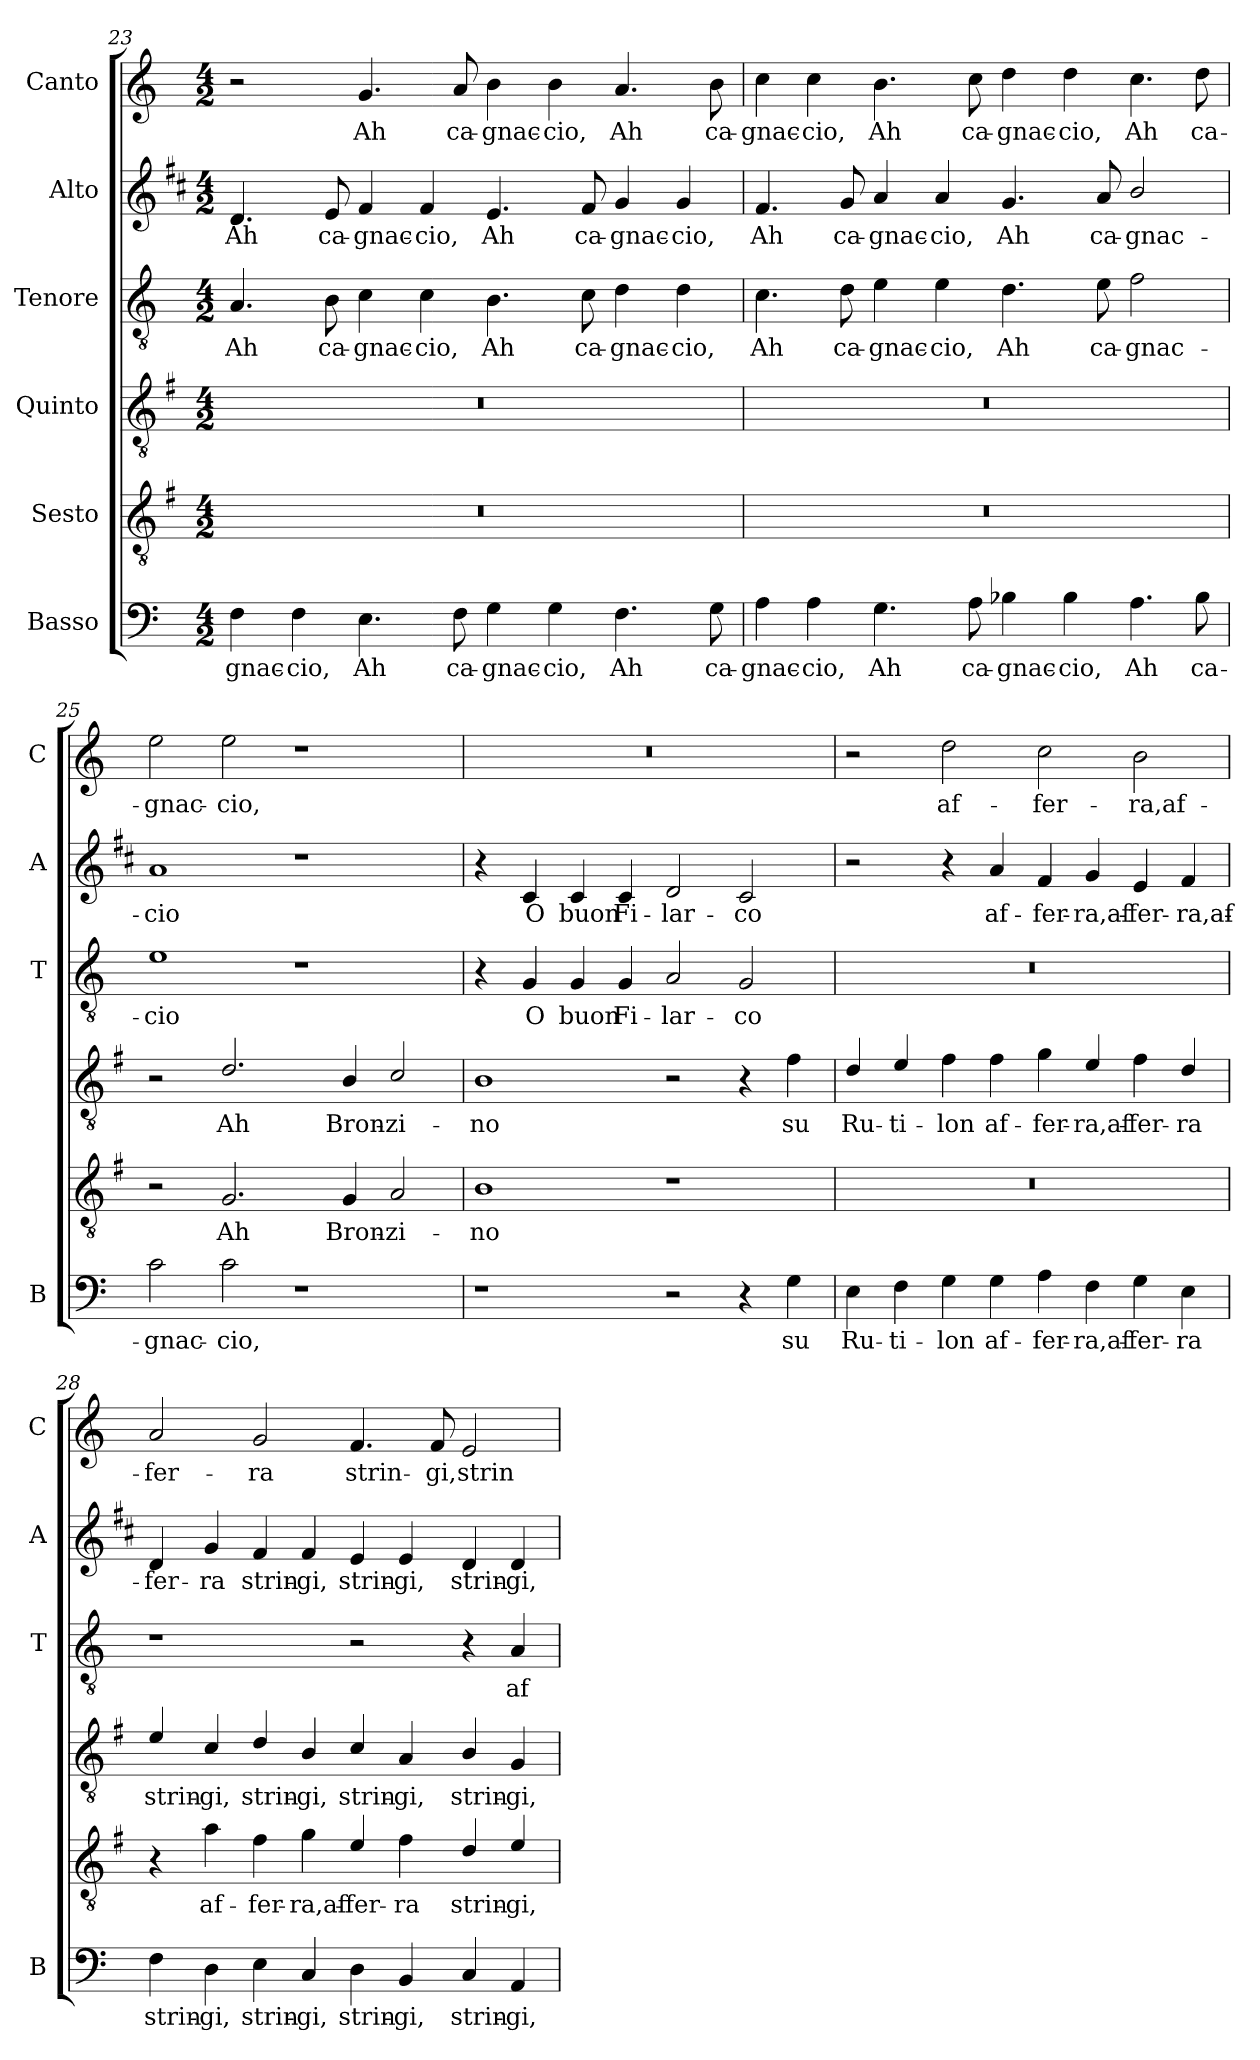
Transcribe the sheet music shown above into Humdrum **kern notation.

**kern	**text	**kern	**text	**kern	**text	**kern	**text	**kern	**text	**kern	**text
*part6	*part6	*part5	*part5	*part4	*part4	*part3	*part3	*part2	*part2	*part1	*part1
*staff6	*staff6	*staff5	*staff5	*staff4	*staff4	*staff3	*staff3	*staff2	*staff2	*staff1	*staff1
*I"Basso	*	*I"Sesto	*	*I"Quinto	*	*I"Tenore	*	*I"Alto	*	*I"Canto	*
*I'B	*	*	*	*	*	*I'T	*	*I'A	*	*I'C	*
*clefF4	*	*clefGv2	*	*clefGv2	*	*clefGv2	*	*clefG2	*	*clefG2	*
*	*	*ITrd4c7	*	*ITrd4c7	*	*	*	*ITrd1c2	*	*	*
*k[]	*	*k[]	*	*k[]	*	*k[]	*	*k[]	*	*k[]	*
*C:	*	*C:	*	*C:	*	*C:	*	*C:	*	*C:	*
*M4/2	*	*M4/2	*	*M4/2	*	*M4/2	*	*M4/2	*	*M4/2	*
=23	=23	=23	=23	=23	=23	=23	=23	=23	=23	=23	=23
!	!LO:LY:b	!	!	!	!	!	!LO:LY:b	!	!LO:LY:b	!	!
4F\	-gnac-	0r	.	0r	.	4.A/	Ah	4.c/	Ah	2r	.
!	!LO:LY:b	!	!	!	!	!	!	!	!	!	!
4F\	-cio,	.	.	.	.	.	.	.	.	.	.
!	!	!	!	!	!	!	!LO:LY:b	!	!LO:LY:b	!	!
.	.	.	.	.	.	8B\	ca-	8d/	ca-	.	.
!	!LO:LY:b	!	!	!	!	!	!LO:LY:b	!	!LO:LY:b	!	!LO:LY:b
4.E\	Ah	.	.	.	.	4c\	-gnac-	4e/	-gnac-	4.g/	Ah
!	!	!	!	!	!	!	!LO:LY:b	!	!LO:LY:b	!	!
.	.	.	.	.	.	4c\	-cio,	4e/	-cio,	.	.
!	!LO:LY:b	!	!	!	!	!	!	!	!	!	!LO:LY:b
8F\	ca-	.	.	.	.	.	.	.	.	8a/	ca-
!	!LO:LY:b	!	!	!	!	!	!LO:LY:b	!	!LO:LY:b	!	!LO:LY:b
4G\	-gnac-	.	.	.	.	4.B\	Ah	4.d/	Ah	4b\	-gnac-
!	!LO:LY:b	!	!	!	!	!	!	!	!	!	!LO:LY:b
4G\	-cio,	.	.	.	.	.	.	.	.	4b\	-cio,
!	!	!	!	!	!	!	!LO:LY:b	!	!LO:LY:b	!	!
.	.	.	.	.	.	8c\	ca-	8e/	ca-	.	.
!	!LO:LY:b	!	!	!	!	!	!LO:LY:b	!	!LO:LY:b	!	!LO:LY:b
4.F\	Ah	.	.	.	.	4d\	-gnac-	4f/	-gnac-	4.a/	Ah
!	!	!	!	!	!	!	!LO:LY:b	!	!LO:LY:b	!	!
.	.	.	.	.	.	4d\	-cio,	4f/	-cio,	.	.
!	!LO:LY:b	!	!	!	!	!	!	!	!	!	!LO:LY:b
8G\	ca-	.	.	.	.	.	.	.	.	8b\	ca-
=24	=24	=24	=24	=24	=24	=24	=24	=24	=24	=24	=24
!	!LO:LY:b	!	!	!	!	!	!LO:LY:b	!	!LO:LY:b	!	!LO:LY:b
4A\	-gnac-	0r	.	0r	.	4.c\	Ah	4.e/	Ah	4cc\	-gnac-
!	!LO:LY:b	!	!	!	!	!	!	!	!	!	!LO:LY:b
4A\	-cio,	.	.	.	.	.	.	.	.	4cc\	-cio,
!	!	!	!	!	!	!	!LO:LY:b	!	!LO:LY:b	!	!
.	.	.	.	.	.	8d\	ca-	8f/	ca-	.	.
!	!LO:LY:b	!	!	!	!	!	!LO:LY:b	!	!LO:LY:b	!	!LO:LY:b
4.G\	Ah	.	.	.	.	4e\	-gnac-	4g/	-gnac-	4.b\	Ah
!	!	!	!	!	!	!	!LO:LY:b	!	!LO:LY:b	!	!
.	.	.	.	.	.	4e\	-cio,	4g/	-cio,	.	.
!	!LO:LY:b	!	!	!	!	!	!	!	!	!	!LO:LY:b
8A\	ca-	.	.	.	.	.	.	.	.	8cc\	ca-
!	!LO:LY:b	!	!	!	!	!	!LO:LY:b	!	!LO:LY:b	!	!LO:LY:b
4B-X\	-gnac-	.	.	.	.	4.d\	Ah	4.f/	Ah	4dd\	-gnac-
!	!LO:LY:b	!	!	!	!	!	!	!	!	!	!LO:LY:b
4B-\	-cio,	.	.	.	.	.	.	.	.	4dd\	-cio,
!	!	!	!	!	!	!	!LO:LY:b	!	!LO:LY:b	!	!
.	.	.	.	.	.	8e\	ca-	8g/	ca-	.	.
!	!LO:LY:b	!	!	!	!	!	!LO:LY:b	!	!LO:LY:b	!	!LO:LY:b
4.A\	Ah	.	.	.	.	2f\	-gnac-	2a/	-gnac-	4.cc\	Ah
!	!LO:LY:b	!	!	!	!	!	!	!	!	!	!LO:LY:b
8B-\	ca-	.	.	.	.	.	.	.	.	8dd\	ca-
!!LO:PB:g=z
=25	=25	=25	=25	=25	=25	=25	=25	=25	=25	=25	=25
!	!LO:LY:b	!	!	!	!	!	!LO:LY:b	!	!LO:LY:b	!	!LO:LY:b
2c\	-gnac-	2r	.	2r	.	1e	-cio	1g	-cio	2ee\	-gnac-
!	!LO:LY:b	!	!LO:LY:b	!	!LO:LY:b	!	!	!	!	!	!LO:LY:b
2c\	-cio,	2.C/	Ah	2.G/	Ah	.	.	.	.	2ee\	-cio,
1r	.	.	.	.	.	1r	.	1r	.	1r	.
!	!	!	!LO:LY:b	!	!LO:LY:b	!	!	!	!	!	!
.	.	4C/	Bron-	4E/	Bron-	.	.	.	.	.	.
!	!	!	!LO:LY:b	!	!LO:LY:b	!	!	!	!	!	!
.	.	2D/	-zi-	2F/	-zi-	.	.	.	.	.	.
=26	=26	=26	=26	=26	=26	=26	=26	=26	=26	=26	=26
!	!	!	!LO:LY:b	!	!LO:LY:b	!	!	!	!	!	!
1r	.	1E	-no	1E	-no	4r	.	4r	.	0r	.
!	!	!	!	!	!	!	!LO:LY:b	!	!LO:LY:b	!	!
.	.	.	.	.	.	4G/	O	4B/	O	.	.
!	!	!	!	!	!	!	!LO:LY:b	!	!LO:LY:b	!	!
.	.	.	.	.	.	4G/	buon	4B/	buon	.	.
!	!	!	!	!	!	!	!LO:LY:b	!	!LO:LY:b	!	!
.	.	.	.	.	.	4G/	Fi-	4B/	Fi-	.	.
!	!	!	!	!	!	!	!LO:LY:b	!	!LO:LY:b	!	!
2r	.	1r	.	2r	.	2A/	-lar-	2c/	-lar-	.	.
!	!	!	!	!	!	!	!LO:LY:b	!	!LO:LY:b	!	!
4r	.	.	.	4r	.	2G/	-co	2B/	-co	.	.
!	!LO:LY:b	!	!	!	!LO:LY:b	!	!	!	!	!	!
4G\	su	.	.	4B\	su	.	.	.	.	.	.
=27	=27	=27	=27	=27	=27	=27	=27	=27	=27	=27	=27
!	!LO:LY:b	!	!	!	!LO:LY:b	!	!	!	!	!	!
4E\	Ru-	0r	.	4G/	Ru-	0r	.	2r	.	2r	.
!	!LO:LY:b	!	!	!	!LO:LY:b	!	!	!	!	!	!
4F\	-ti-	.	.	4A/	-ti-	.	.	.	.	.	.
!	!LO:LY:b	!	!	!	!LO:LY:b	!	!	!	!	!	!LO:LY:b
4G\	-lon	.	.	4B\	-lon	.	.	4r	.	2dd\	af-
!	!LO:LY:b	!	!	!	!LO:LY:b	!	!	!	!LO:LY:b	!	!
4G\	af-	.	.	4B\	af-	.	.	4g/	af-	.	.
!	!LO:LY:b	!	!	!	!LO:LY:b	!	!	!	!LO:LY:b	!	!LO:LY:b
4A\	-fer-	.	.	4c\	-fer-	.	.	4e/	-fer-	2cc\	-fer-
!	!LO:LY:b	!	!	!	!LO:LY:b	!	!	!	!LO:LY:b	!	!
4F\	-ra,af-	.	.	4A/	-ra,af-	.	.	4f/	-ra,af-	.	.
!	!LO:LY:b	!	!	!	!LO:LY:b	!	!	!	!LO:LY:b	!	!LO:LY:b
4G\	-fer-	.	.	4B\	-fer-	.	.	4d/	-fer-	2b\	-ra,af-
!	!LO:LY:b	!	!	!	!LO:LY:b	!	!	!	!LO:LY:b	!	!
4E\	-ra	.	.	4G/	-ra	.	.	4e/	-ra,af-	.	.
=28	=28	=28	=28	=28	=28	=28	=28	=28	=28	=28	=28
!	!LO:LY:b	!	!	!	!LO:LY:b	!	!	!	!LO:LY:b	!	!LO:LY:b
4F\	strin-	4r	.	4A/	strin-	1r	.	4c/	-fer-	2a/	-fer-
!	!LO:LY:b	!	!LO:LY:b	!	!LO:LY:b	!	!	!	!LO:LY:b	!	!
4D\	-gi,	4d\	af-	4F/	-gi,	.	.	4f/	-ra	.	.
!	!LO:LY:b	!	!LO:LY:b	!	!LO:LY:b	!	!	!	!LO:LY:b	!	!LO:LY:b
4E\	strin-	4B\	-fer-	4G/	strin-	.	.	4e/	strin-	2g/	-ra
!	!LO:LY:b	!	!LO:LY:b	!	!LO:LY:b	!	!	!	!LO:LY:b	!	!
4C/	-gi,	4c\	-ra,af-	4E/	-gi,	.	.	4e/	-gi,	.	.
!	!LO:LY:b	!	!LO:LY:b	!	!LO:LY:b	!	!	!	!LO:LY:b	!	!LO:LY:b
4D\	strin-	4A/	-fer-	4F/	strin-	2r	.	4d/	strin-	4.f/	strin-
!	!LO:LY:b	!	!LO:LY:b	!	!LO:LY:b	!	!	!	!LO:LY:b	!	!
4BB/	-gi,	4B\	-ra	4D/	-gi,	.	.	4d/	-gi,	.	.
!	!	!	!	!	!	!	!	!	!	!	!LO:LY:b
.	.	.	.	.	.	.	.	.	.	8f/	-gi,
!	!LO:LY:b	!	!LO:LY:b	!	!LO:LY:b	!	!	!	!LO:LY:b	!	!LO:LY:b
4C/	strin-	4G/	strin-	4E/	strin-	4r	.	4c/	strin-	2e/	strin-
!	!LO:LY:b	!	!LO:LY:b	!	!LO:LY:b	!	!LO:LY:b	!	!LO:LY:b	!	!
4AA/	-gi,	4A/	-gi,	4C/	-gi,	4A/	af-	4c/	-gi,	.	.
=	=	=	=	=	=	=	=	=	=	=	=
*-	*-	*-	*-	*-	*-	*-	*-	*-	*-	*-	*-
